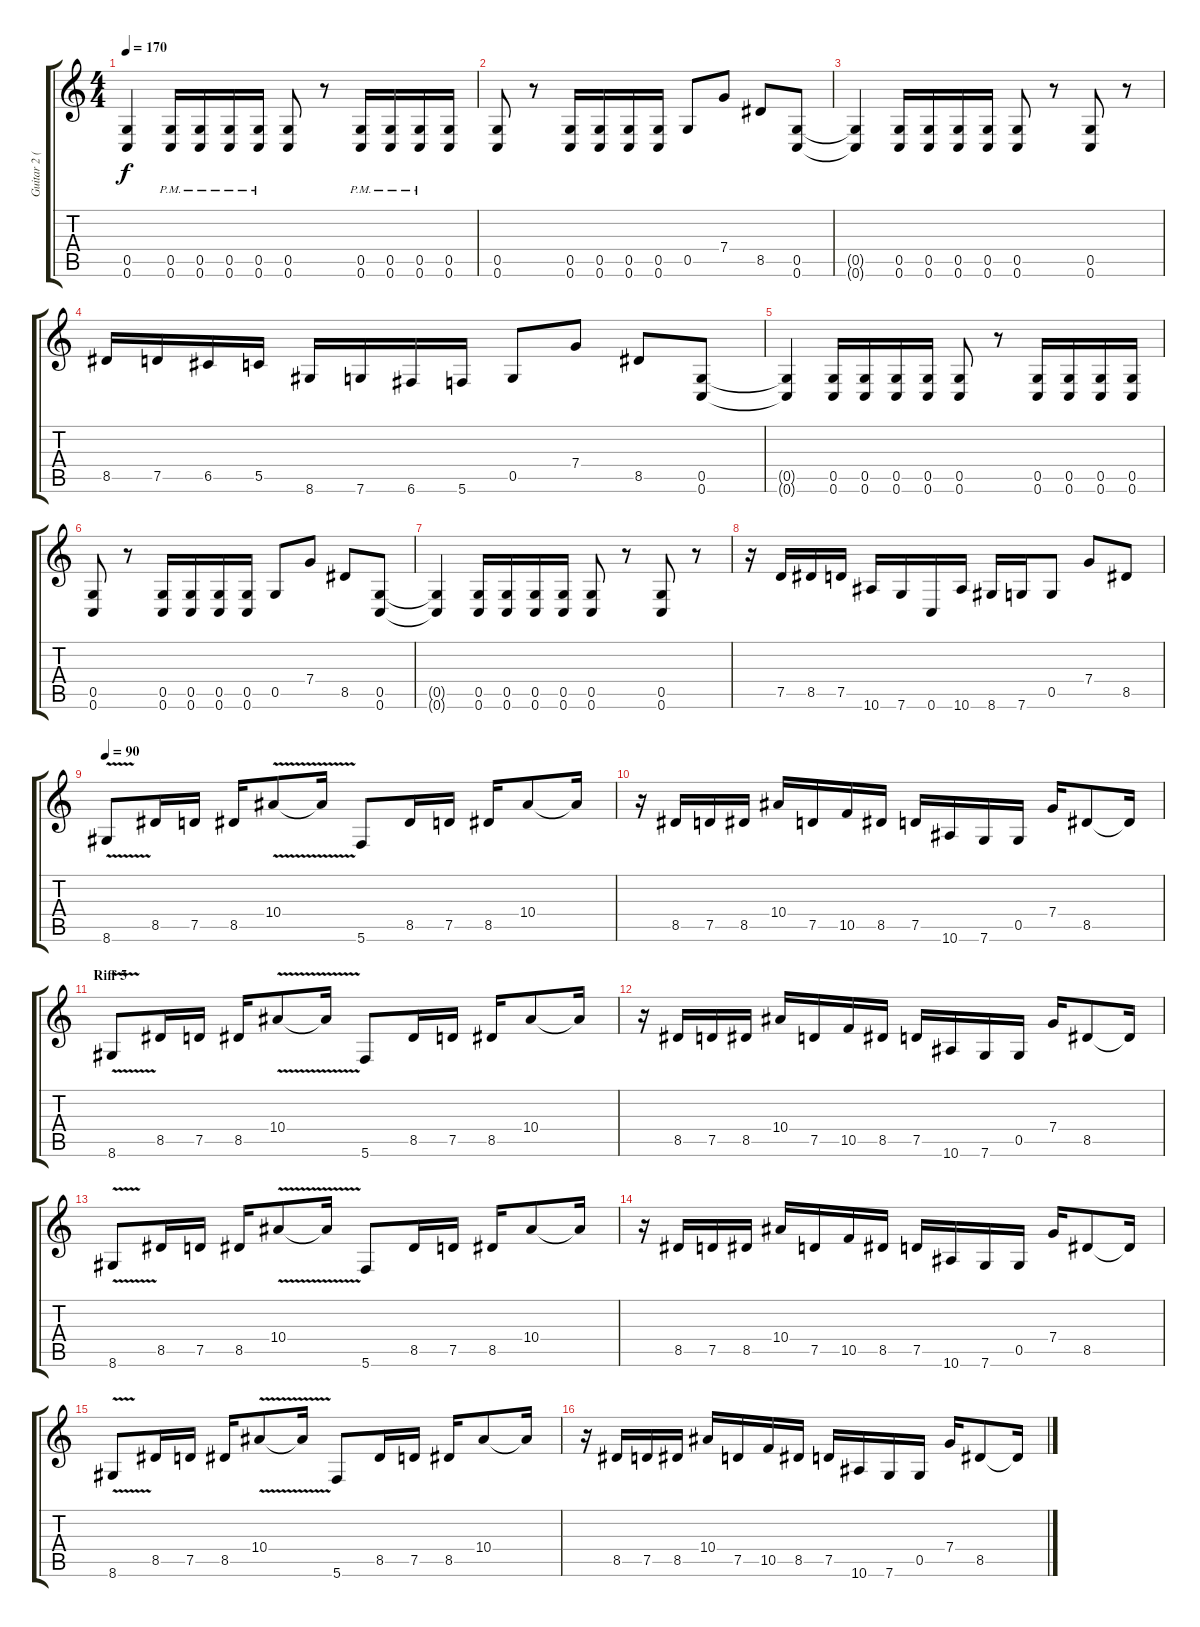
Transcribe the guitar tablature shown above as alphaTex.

\track ("Guitar 2 (Sgrosso)" "Guitar 2 (") {instrument distortionguitar}
\staff {score tabs}
\tuning (D4 A3 F3 C3 G2 C2) {hide}
\ts (4 4)
\tempo 170
\clef g2
\ks c
(0.5{t} 0.6{t}).4{dy f} (0.5{pm} 0.6{pm}).16 (0.5{pm} 0.6{pm}).16 (0.5{pm} 0.6{pm}).16 (0.5{pm} 0.6{pm}).16 (0.5 0.6).8 r.8 (0.5{pm} 0.6{pm}).16 (0.5{pm} 0.6{pm}).16 (0.5{pm} 0.6{pm}).16 (0.5 0.6).16 |
(0.5 0.6).8 r.8 (0.5 0.6).16 (0.5 0.6).16 (0.5 0.6).16 (0.5 0.6).16 0.5.8 7.4.8 8.5.8 (0.5 0.6).8 |
(0.5{t} 0.6{t}).4 (0.5 0.6).16 (0.5 0.6).16 (0.5 0.6).16 (0.5 0.6).16 (0.5 0.6).8 r.8 (0.5 0.6).8 r.8 |
8.5.16 7.5.16 6.5.16 5.5.16 8.6.16 7.6.16 6.6.16 5.6.16 0.5.8 7.4.8 8.5.8 (0.5 0.6).8 |
(0.5{t} 0.6{t}).4 (0.5 0.6).16 (0.5 0.6).16 (0.5 0.6).16 (0.5 0.6).16 (0.5 0.6).8 r.8 (0.5 0.6).16 (0.5 0.6).16 (0.5 0.6).16 (0.5 0.6).16 |
(0.5 0.6).8 r.8 (0.5 0.6).16 (0.5 0.6).16 (0.5 0.6).16 (0.5 0.6).16 0.5.8 7.4.8 8.5.8 (0.5 0.6).8 |
(0.5{t} 0.6{t}).4 (0.5 0.6).16 (0.5 0.6).16 (0.5 0.6).16 (0.5 0.6).16 (0.5 0.6).8 r.8 (0.5 0.6).8 r.8 |
r.16 7.5.16 8.5.16 7.5.16 10.6.16 7.6.16 0.6.16 10.6.16 8.6.16 7.6.16 0.5.8 7.4.8 8.5.8 |
\tempo 90
8.6{v}.8 8.5.16 7.5.16 8.5.16 10.4{v}.8 10.4{t}.16 5.6.8 8.5.16 7.5.16 8.5.16 10.4.8 10.4{t}.16 |
r.16 8.5.16 7.5.16 8.5.16 10.4.16 7.5.16 10.5.16 8.5.16 7.5.16 10.6.16 7.6.16 0.5.16 7.4.16 8.5.8 8.5{t}.16 |
\section ("" "Riff 5")
8.6{v}.8 8.5.16 7.5.16 8.5.16 10.4{v}.8 10.4{t}.16 5.6.8 8.5.16 7.5.16 8.5.16 10.4.8 10.4{t}.16 |
r.16 8.5.16 7.5.16 8.5.16 10.4.16 7.5.16 10.5.16 8.5.16 7.5.16 10.6.16 7.6.16 0.5.16 7.4.16 8.5.8 8.5{t}.16 |
8.6{v}.8 8.5.16 7.5.16 8.5.16 10.4{v}.8 10.4{t}.16 5.6.8 8.5.16 7.5.16 8.5.16 10.4.8 10.4{t}.16 |
r.16 8.5.16 7.5.16 8.5.16 10.4.16 7.5.16 10.5.16 8.5.16 7.5.16 10.6.16 7.6.16 0.5.16 7.4.16 8.5.8 8.5{t}.16 |
8.6{v}.8 8.5.16 7.5.16 8.5.16 10.4{v}.8 10.4{t}.16 5.6.8 8.5.16 7.5.16 8.5.16 10.4.8 10.4{t}.16 |
r.16 8.5.16 7.5.16 8.5.16 10.4.16 7.5.16 10.5.16 8.5.16 7.5.16 10.6.16 7.6.16 0.5.16 7.4.16 8.5.8 8.5{t}.16
